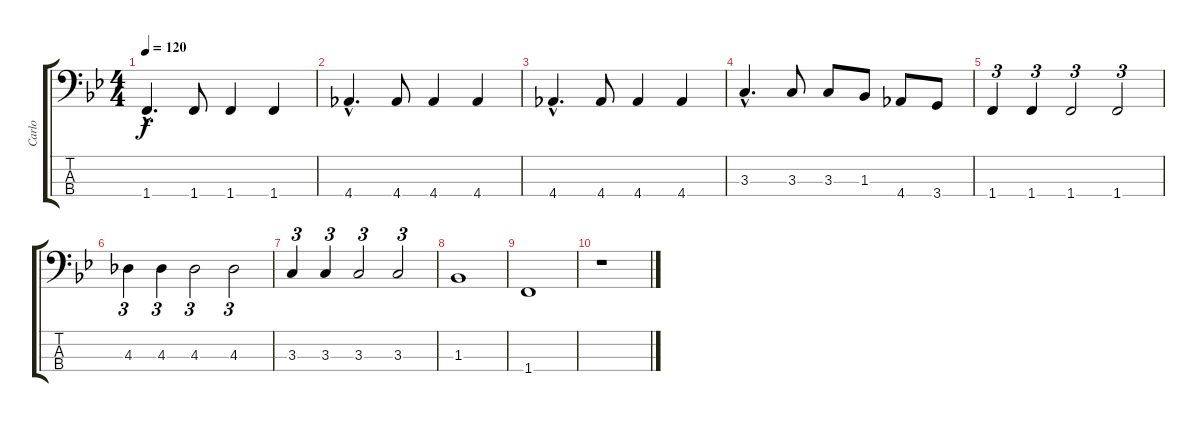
\track ("Carlo" "Carlo") {instrument electricbassfinger}
\staff {score tabs}
\tuning (G2 D2 A1 E1) {hide}
\ts (4 4)
\tempo 120
\clef f4
\ks gminor
1.4{hac}.4{d dy f} 1.4.8 1.4.4 1.4.4 |
4.4{hac}.4{d} 4.4.8 4.4.4 4.4.4 |
4.4{hac}.4{d} 4.4.8 4.4.4 4.4.4 |
3.3{hac}.4{d} 3.3.8 3.3.8 1.3.8 4.4.8 3.4.8 |
1.4.4{tu (3 2)} 1.4.4{tu (3 2)} 1.4.2{tu (3 2)} 1.4.2{tu (3 2)} |
4.3.4{tu (3 2)} 4.3.4{tu (3 2)} 4.3.2{tu (3 2)} 4.3.2{tu (3 2)} |
3.3.4{tu (3 2)} 3.3.4{tu (3 2)} 3.3.2{tu (3 2)} 3.3.2{tu (3 2)} |
1.3.1 |
1.4.1 |
r.1
